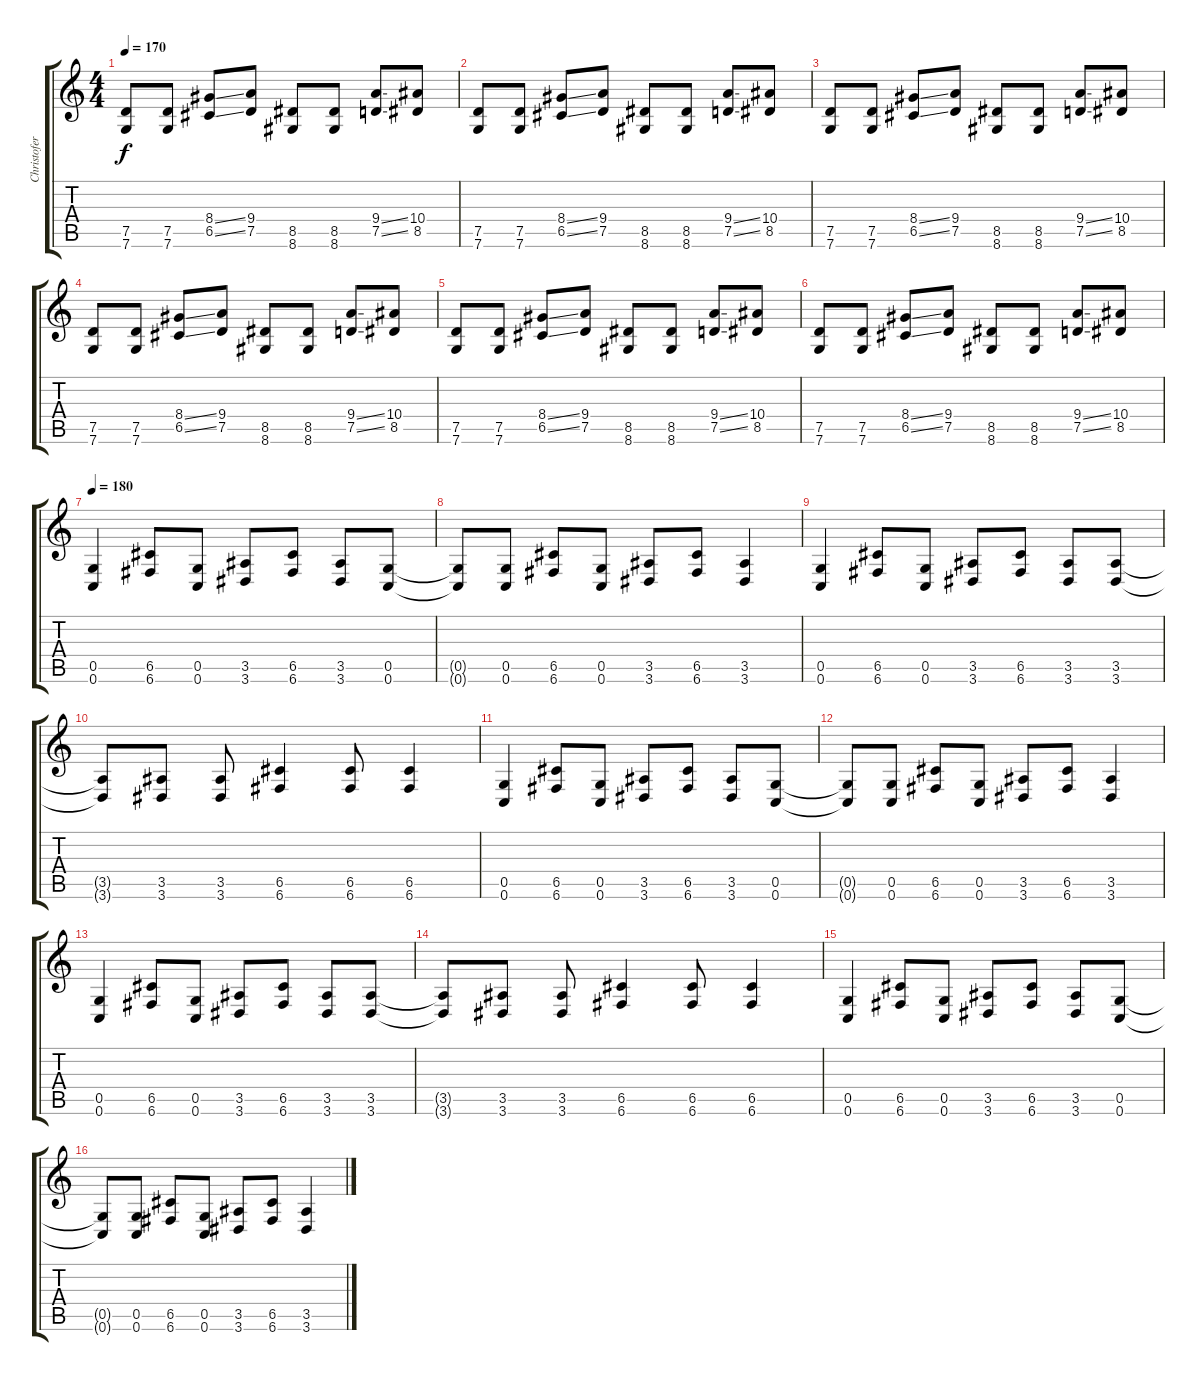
\track ("Christofer Johnsson" "Christofer") {instrument distortionguitar}
\staff {score tabs}
\tuning (D4 A3 F3 C3 G2 C2) {hide}
\ts (4 4)
\tempo 170
\clef g2
\ks c
(7.5 7.6).8{dy f} (7.5 7.6).8 (8.4{ss} 6.5{ss}).8 (9.4 7.5).8 (8.5 8.6).8 (8.5 8.6).8 (9.4{ss} 7.5{ss}).8 (10.4 8.5).8 |
(7.5 7.6).8 (7.5 7.6).8 (8.4{ss} 6.5{ss}).8 (9.4 7.5).8 (8.5 8.6).8 (8.5 8.6).8 (9.4{ss} 7.5{ss}).8 (10.4 8.5).8 |
(7.5 7.6).8 (7.5 7.6).8 (8.4{ss} 6.5{ss}).8 (9.4 7.5).8 (8.5 8.6).8 (8.5 8.6).8 (9.4{ss} 7.5{ss}).8 (10.4 8.5).8 |
(7.5 7.6).8 (7.5 7.6).8 (8.4{ss} 6.5{ss}).8 (9.4 7.5).8 (8.5 8.6).8 (8.5 8.6).8 (9.4{ss} 7.5{ss}).8 (10.4 8.5).8 |
(7.5 7.6).8 (7.5 7.6).8 (8.4{ss} 6.5{ss}).8 (9.4 7.5).8 (8.5 8.6).8 (8.5 8.6).8 (9.4{ss} 7.5{ss}).8 (10.4 8.5).8 |
(7.5 7.6).8 (7.5 7.6).8 (8.4{ss} 6.5{ss}).8 (9.4 7.5).8 (8.5 8.6).8 (8.5 8.6).8 (9.4{ss} 7.5{ss}).8 (10.4 8.5).8 |
\tempo 180
(0.5 0.6).4 (6.5 6.6).8 (0.5 0.6).8 (3.5 3.6).8 (6.5 6.6).8 (3.5 3.6).8 (0.5 0.6).8 |
(0.5{t} 0.6{t}).8 (0.5 0.6).8 (6.5 6.6).8 (0.5 0.6).8 (3.5 3.6).8 (6.5 6.6).8 (3.5 3.6).4 |
(0.5 0.6).4 (6.5 6.6).8 (0.5 0.6).8 (3.5 3.6).8 (6.5 6.6).8 (3.5 3.6).8 (3.5 3.6).8 |
(3.5{t} 3.6{t}).8 (3.5 3.6).8 (3.5 3.6).8 (6.5 6.6).4 (6.5 6.6).8 (6.5 6.6).4 |
(0.5 0.6).4 (6.5 6.6).8 (0.5 0.6).8 (3.5 3.6).8 (6.5 6.6).8 (3.5 3.6).8 (0.5 0.6).8 |
(0.5{t} 0.6{t}).8 (0.5 0.6).8 (6.5 6.6).8 (0.5 0.6).8 (3.5 3.6).8 (6.5 6.6).8 (3.5 3.6).4 |
(0.5 0.6).4 (6.5 6.6).8 (0.5 0.6).8 (3.5 3.6).8 (6.5 6.6).8 (3.5 3.6).8 (3.5 3.6).8 |
(3.5{t} 3.6{t}).8 (3.5 3.6).8 (3.5 3.6).8 (6.5 6.6).4 (6.5 6.6).8 (6.5 6.6).4 |
(0.5 0.6).4 (6.5 6.6).8 (0.5 0.6).8 (3.5 3.6).8 (6.5 6.6).8 (3.5 3.6).8 (0.5 0.6).8 |
(0.5{t} 0.6{t}).8 (0.5 0.6).8 (6.5 6.6).8 (0.5 0.6).8 (3.5 3.6).8 (6.5 6.6).8 (3.5 3.6).4
